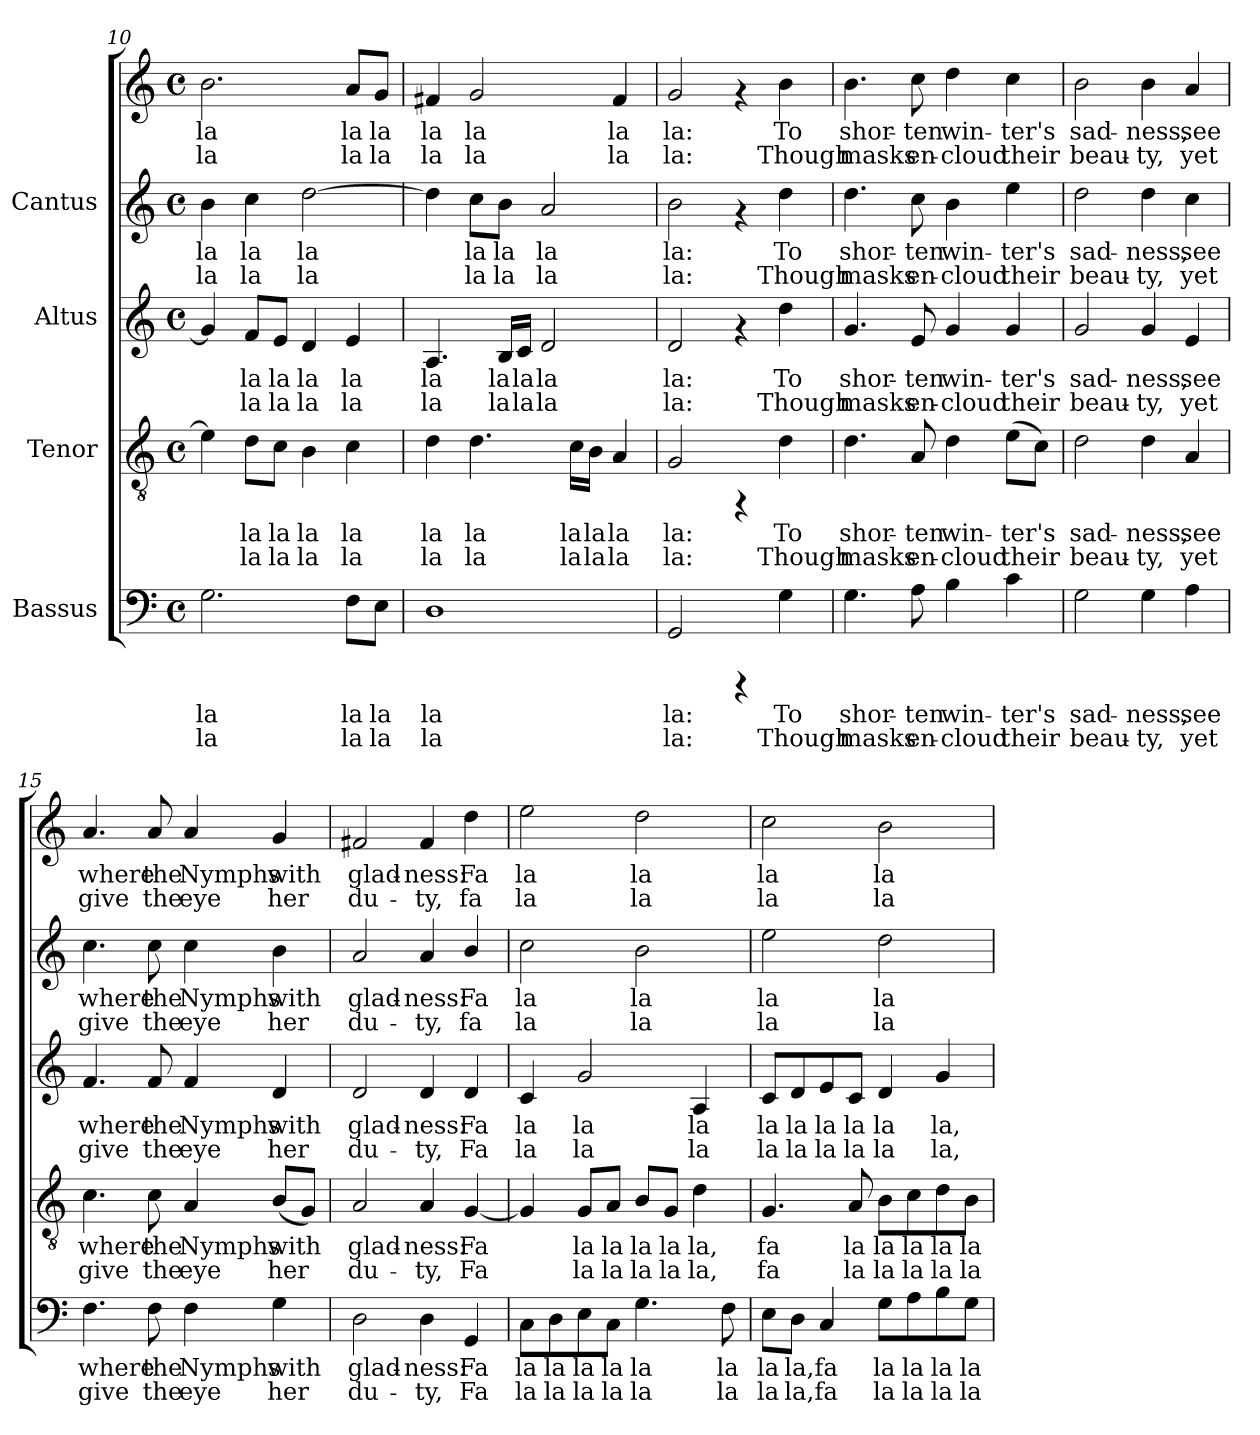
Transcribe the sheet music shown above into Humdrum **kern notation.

**kern	**text	**text	**kern	**text	**text	**kern	**text	**text	**kern	**text	**text	**kern	**text	**text
*part4	*part4	*part4	*part3	*part3	*part3	*part2	*part2	*part2	*part1	*part1	*part1	*part1	*part1	*part1
*staff5	*staff5	*staff5	*staff4	*staff4	*staff4	*staff3	*staff3	*staff3	*staff2	*staff2	*staff2	*staff1	*staff1	*staff1
*I"Bassus	*	*	*I"Tenor	*	*	*I"Altus	*	*	*I"Cantus	*	*	*	*	*
*clefF4	*	*	*clefGv2	*	*	*clefG2	*	*	*clefG2	*	*	*clefG2	*	*
*M4/4	*	*	*M4/4	*	*	*M4/4	*	*	*M4/4	*	*	*M4/4	*	*
*met(c)	*	*	*met(c)	*	*	*met(c)	*	*	*met(c)	*	*	*met(c)	*	*
=10	=10	=10	=10	=10	=10	=10	=10	=10	=10	=10	=10	=10	=10	=10
!	!LO:LY:b:cj	!LO:LY:b:cj	!	!LO:LY:b:cj	!LO:LY:b:cj	!	!LO:LY:b:cj	!LO:LY:b:cj	!	!LO:LY:b:cj	!LO:LY:b:cj	!	!LO:LY:b:cj	!LO:LY:b:cj
2.G\	la	la	4e\]	.	.	4g/]	.	.	4b\	la	la	2.b\	la	la
!	!	!	!	!LO:LY:b:cj	!LO:LY:b:cj	!	!LO:LY:b:cj	!LO:LY:b:cj	!	!LO:LY:b:cj	!LO:LY:b:cj	!	!	!
.	.	.	8d\L	la	la	8f/L	la	la	4cc\	la	la	.	.	.
!	!	!	!	!LO:LY:b:cj	!LO:LY:b:cj	!	!LO:LY:b:cj	!LO:LY:b:cj	!	!	!	!	!	!
.	.	.	8c\J	la	la	8e/J	la	la	.	.	.	.	.	.
!	!	!	!	!LO:LY:b:cj	!LO:LY:b:cj	!	!LO:LY:b:cj	!LO:LY:b:cj	!	!LO:LY:b:cj	!LO:LY:b:cj	!	!	!
.	.	.	4B\	la	la	4d/	la	la	[>2dd\	la	la	.	.	.
!	!LO:LY:b:cj	!LO:LY:b:cj	!	!LO:LY:b:cj	!LO:LY:b:cj	!	!LO:LY:b:cj	!LO:LY:b:cj	!	!	!	!	!LO:LY:b:cj	!LO:LY:b:cj
8F\L	la	la	4c\	la	la	4e/	la	la	.	.	.	8a/L	la	la
!	!LO:LY:b:cj	!LO:LY:b:cj	!	!	!	!	!	!	!	!	!	!	!LO:LY:b:cj	!LO:LY:b:cj
8E\J	la	la	.	.	.	.	.	.	.	.	.	8g/J	la	la
=11	=11	=11	=11	=11	=11	=11	=11	=11	=11	=11	=11	=11	=11	=11
!	!LO:LY:b:cj	!LO:LY:b:cj	!	!LO:LY:b:cj	!LO:LY:b:cj	!	!LO:LY:b:cj	!LO:LY:b:cj	!	!LO:LY:b:cj	!LO:LY:b:cj	!	!LO:LY:b:cj	!LO:LY:b:cj
1D	la	la	4d\	la	la	4.A/	la	la	4dd\]	.	.	4f#X/	la	la
!	!	!	!	!LO:LY:b:cj	!LO:LY:b:cj	!	!	!	!	!LO:LY:b:cj	!LO:LY:b:cj	!	!LO:LY:b:cj	!LO:LY:b:cj
.	.	.	4.d\	la	la	.	.	.	8cc\L	la	la	2g/	la	la
!	!	!	!	!	!	!	!LO:LY:b:cj	!LO:LY:b:cj	!	!LO:LY:b:cj	!LO:LY:b:cj	!	!	!
.	.	.	.	.	.	16B/L	la	la	8b\J	la	la	.	.	.
!	!	!	!	!	!	!	!LO:LY:b:cj	!LO:LY:b:cj	!	!	!	!	!	!
.	.	.	.	.	.	16c/J	la	la	.	.	.	.	.	.
!	!	!	!	!	!	!	!LO:LY:b:cj	!LO:LY:b:cj	!	!LO:LY:b:cj	!LO:LY:b:cj	!	!	!
.	.	.	.	.	.	2d/	la	la	2a/	la	la	.	.	.
!	!	!	!	!LO:LY:b:cj	!LO:LY:b:cj	!	!	!	!	!	!	!	!	!
.	.	.	16c\L	la	la	.	.	.	.	.	.	.	.	.
!	!	!	!	!LO:LY:b:cj	!LO:LY:b:cj	!	!	!	!	!	!	!	!	!
.	.	.	16B\J	la	la	.	.	.	.	.	.	.	.	.
!	!	!	!	!LO:LY:b:cj	!LO:LY:b:cj	!	!	!	!	!	!	!	!LO:LY:b:cj	!LO:LY:b:cj
.	.	.	4A/	la	la	.	.	.	.	.	.	4f#/	la	la
!!LO:LB:g=z
=12	=12	=12	=12	=12	=12	=12	=12	=12	=12	=12	=12	=12	=12	=12
!	!LO:LY:b:cj	!LO:LY:b:cj	!	!LO:LY:b:cj	!LO:LY:b:cj	!	!LO:LY:b:cj	!LO:LY:b:cj	!	!LO:LY:b:cj	!LO:LY:b:cj	!	!LO:LY:b:cj	!LO:LY:b:cj
2GG/	la:	la:	2G/	la:	la:	2d/	la:	la:	2b\	la:	la:	2g/	la:	la:
4rCCC	.	.	4rFF	.	.	4rf	.	.	4rf	.	.	4rf	.	.
!	!LO:LY:b:cj	!LO:LY:b:cj	!	!LO:LY:b:cj	!LO:LY:b:cj	!	!LO:LY:b:cj	!LO:LY:b:cj	!	!LO:LY:b:cj	!LO:LY:b:cj	!	!LO:LY:b:cj	!LO:LY:b:cj
4G\	To	Though	4d\	To	Though	4dd\	To	Though	4dd\	To	Though	4b\	To	Though
=13	=13	=13	=13	=13	=13	=13	=13	=13	=13	=13	=13	=13	=13	=13
!	!LO:LY:b:cj	!LO:LY:b:cj	!	!LO:LY:b:cj	!LO:LY:b:cj	!	!LO:LY:b:cj	!LO:LY:b:cj	!	!LO:LY:b:cj	!LO:LY:b:cj	!	!LO:LY:b:cj	!LO:LY:b:cj
4.G\	shor-	-masks	4.d\	shor-	-masks	4.g/	shor-	-masks	4.dd\	shor-	-masks	4.b\	shor-	-masks
!	!LO:LY:b:cj	!LO:LY:b:cj	!	!LO:LY:b:cj	!LO:LY:b:cj	!	!LO:LY:b:cj	!LO:LY:b:cj	!	!LO:LY:b:cj	!LO:LY:b:cj	!	!LO:LY:b:cj	!LO:LY:b:cj
8A\	ten	en-	8A/	ten	en-	8e/	ten	en-	8cc\	ten	en-	8cc\	ten	en-
!	!LO:LY:b:cj	!LO:LY:b:cj	!	!LO:LY:b:cj	!LO:LY:b:cj	!	!LO:LY:b:cj	!LO:LY:b:cj	!	!LO:LY:b:cj	!LO:LY:b:cj	!	!LO:LY:b:cj	!LO:LY:b:cj
4B\	-win-	-cloud	4d\	-win-	-cloud	4g/	-win-	-cloud	4b\	-win-	-cloud	4dd\	-win-	-cloud
!	!LO:LY:b:cj	!LO:LY:b:cj	!	!LO:LY:b:cj	!LO:LY:b:cj	!	!LO:LY:b:cj	!LO:LY:b:cj	!	!LO:LY:b:cj	!LO:LY:b:cj	!	!LO:LY:b:cj	!LO:LY:b:cj
4c\	ter's	their	(>8e\L	ter's	their	4g/	ter's	their	4ee\	ter's	their	4cc\	ter's	their
!	!	!	!	!LO:LY:b:cj	!LO:LY:b:cj	!	!	!	!	!	!	!	!	!
.	.	.	8c\J)	.	.	.	.	.	.	.	.	.	.	.
=14	=14	=14	=14	=14	=14	=14	=14	=14	=14	=14	=14	=14	=14	=14
!	!LO:LY:b:cj	!LO:LY:b:cj	!	!LO:LY:b:cj	!LO:LY:b:cj	!	!LO:LY:b:cj	!LO:LY:b:cj	!	!LO:LY:b:cj	!LO:LY:b:cj	!	!LO:LY:b:cj	!LO:LY:b:cj
2G\	sad-	-beau-	2d\	sad-	-beau-	2g/	sad-	-beau-	2dd\	sad-	-beau-	2b\	sad-	-beau-
!	!LO:LY:b:cj	!LO:LY:b:cj	!	!LO:LY:b:cj	!LO:LY:b:cj	!	!LO:LY:b:cj	!LO:LY:b:cj	!	!LO:LY:b:cj	!LO:LY:b:cj	!	!LO:LY:b:cj	!LO:LY:b:cj
4G\	-ness,	ty,	4d\	-ness,	ty,	4g/	-ness,	ty,	4dd\	-ness,	ty,	4b\	-ness,	ty,
!	!LO:LY:b:cj	!LO:LY:b:cj	!	!LO:LY:b:cj	!LO:LY:b:cj	!	!LO:LY:b:cj	!LO:LY:b:cj	!	!LO:LY:b:cj	!LO:LY:b:cj	!	!LO:LY:b:cj	!LO:LY:b:cj
4A\	see	yet	4A/	see	yet	4e/	see	yet	4cc\	see	yet	4a/	see	yet
=15	=15	=15	=15	=15	=15	=15	=15	=15	=15	=15	=15	=15	=15	=15
!	!LO:LY:b:cj	!LO:LY:b:cj	!	!LO:LY:b:cj	!LO:LY:b:cj	!	!LO:LY:b:cj	!LO:LY:b:cj	!	!LO:LY:b:cj	!LO:LY:b:cj	!	!LO:LY:b:cj	!LO:LY:b:cj
4.F\	where	give	4.c\	where	give	4.f/	where	give	4.cc\	where	give	4.a/	where	give
!	!LO:LY:b:cj	!LO:LY:b:cj	!	!LO:LY:b:cj	!LO:LY:b:cj	!	!LO:LY:b:cj	!LO:LY:b:cj	!	!LO:LY:b:cj	!LO:LY:b:cj	!	!LO:LY:b:cj	!LO:LY:b:cj
8F\	the	the	8c\	the	the	8f/	the	the	8cc\	the	the	8a/	the	the
!	!LO:LY:b:cj	!LO:LY:b:cj	!	!LO:LY:b:cj	!LO:LY:b:cj	!	!LO:LY:b:cj	!LO:LY:b:cj	!	!LO:LY:b:cj	!LO:LY:b:cj	!	!LO:LY:b:cj	!LO:LY:b:cj
4F\	Nymphs	eye	4A/	Nymphs	eye	4f/	Nymphs	eye	4cc\	Nymphs	eye	4a/	Nymphs	eye
!	!LO:LY:b:cj	!LO:LY:b:cj	!	!LO:LY:b:cj	!LO:LY:b:cj	!	!LO:LY:b:cj	!LO:LY:b:cj	!	!LO:LY:b:cj	!LO:LY:b:cj	!	!LO:LY:b:cj	!LO:LY:b:cj
4G\	with	her	(<8B/L	with	her	4d/	with	her	4b\	with	her	4g/	with	her
!	!	!	!	!LO:LY:b:cj	!LO:LY:b:cj	!	!	!	!	!	!	!	!	!
.	.	.	8G/J)	.	.	.	.	.	.	.	.	.	.	.
=16	=16	=16	=16	=16	=16	=16	=16	=16	=16	=16	=16	=16	=16	=16
!	!LO:LY:b:cj	!LO:LY:b:cj	!	!LO:LY:b:cj	!LO:LY:b:cj	!	!LO:LY:b:cj	!LO:LY:b:cj	!	!LO:LY:b:cj	!LO:LY:b:cj	!	!LO:LY:b:cj	!LO:LY:b:cj
2D\	glad-	-du-	2A/	glad-	-du-	2d/	glad-	-du-	2a/	glad-	-du-	2f#X/	glad-	-du-
!	!LO:LY:b:cj	!LO:LY:b:cj	!	!LO:LY:b:cj	!LO:LY:b:cj	!	!LO:LY:b:cj	!LO:LY:b:cj	!	!LO:LY:b:cj	!LO:LY:b:cj	!	!LO:LY:b:cj	!LO:LY:b:cj
4D\	-ness:	ty,	4A/	-ness:	ty,	4d/	-ness:	ty,	4a/	-ness:	ty,	4f#/	-ness:	ty,
!	!LO:LY:b:cj	!LO:LY:b:cj	!	!LO:LY:b:cj	!LO:LY:b:cj	!	!LO:LY:b:cj	!LO:LY:b:cj	!	!LO:LY:b:cj	!LO:LY:b:cj	!	!LO:LY:b:cj	!LO:LY:b:cj
4GG/	Fa	Fa	[<4G/	Fa	Fa	4d/	Fa	Fa	4b/	Fa	fa	4dd\	Fa	fa
!!LO:PB:g=z
=17	=17	=17	=17	=17	=17	=17	=17	=17	=17	=17	=17	=17	=17	=17
!	!LO:LY:b:cj	!LO:LY:b:cj	!	!LO:LY:b:cj	!LO:LY:b:cj	!	!LO:LY:b:cj	!LO:LY:b:cj	!	!LO:LY:b:cj	!LO:LY:b:cj	!	!LO:LY:b:cj	!LO:LY:b:cj
8C\L	la	la	4G/]	.	.	4c/	la	la	2cc\	la	la	2ee\	la	la
!	!LO:LY:b:cj	!LO:LY:b:cj	!	!	!	!	!	!	!	!	!	!	!	!
8D\	la	la	.	.	.	.	.	.	.	.	.	.	.	.
!	!LO:LY:b:cj	!LO:LY:b:cj	!	!LO:LY:b:cj	!LO:LY:b:cj	!	!LO:LY:b:cj	!LO:LY:b:cj	!	!	!	!	!	!
8E\	la	la	8G/L	la	la	2g/	la	la	.	.	.	.	.	.
!	!LO:LY:b:cj	!LO:LY:b:cj	!	!LO:LY:b:cj	!LO:LY:b:cj	!	!	!	!	!	!	!	!	!
8C\J	la	la	8A/J	la	la	.	.	.	.	.	.	.	.	.
!	!LO:LY:b:cj	!LO:LY:b:cj	!	!LO:LY:b:cj	!LO:LY:b:cj	!	!	!	!	!LO:LY:b:cj	!LO:LY:b:cj	!	!LO:LY:b:cj	!LO:LY:b:cj
4.G\	la	la	8B/L	la	la	.	.	.	2b\	la	la	2dd\	la	la
!	!	!	!	!LO:LY:b:cj	!LO:LY:b:cj	!	!	!	!	!	!	!	!	!
.	.	.	8G/J	la	la	.	.	.	.	.	.	.	.	.
!	!	!	!	!LO:LY:b:cj	!LO:LY:b:cj	!	!LO:LY:b:cj	!LO:LY:b:cj	!	!	!	!	!	!
.	.	.	4d\	la,	la,	4A/	la	la	.	.	.	.	.	.
!	!LO:LY:b:cj	!LO:LY:b:cj	!	!	!	!	!	!	!	!	!	!	!	!
8F\	la	la	.	.	.	.	.	.	.	.	.	.	.	.
=18	=18	=18	=18	=18	=18	=18	=18	=18	=18	=18	=18	=18	=18	=18
!	!LO:LY:b:cj	!LO:LY:b:cj	!	!LO:LY:b:cj	!LO:LY:b:cj	!	!LO:LY:b:cj	!LO:LY:b:cj	!	!LO:LY:b:cj	!LO:LY:b:cj	!	!LO:LY:b:cj	!LO:LY:b:cj
8E\L	la	la	4.G/	fa	fa	8c/L	la	la	2ee\	la	la	2cc\	la	la
!	!LO:LY:b:cj	!LO:LY:b:cj	!	!	!	!	!LO:LY:b:cj	!LO:LY:b:cj	!	!	!	!	!	!
8D\J	la,	la,	.	.	.	8d/	la	la	.	.	.	.	.	.
!	!LO:LY:b:cj	!LO:LY:b:cj	!	!	!	!	!LO:LY:b:cj	!LO:LY:b:cj	!	!	!	!	!	!
4C/	fa	fa	.	.	.	8e/	la	la	.	.	.	.	.	.
!	!	!	!	!LO:LY:b:cj	!LO:LY:b:cj	!	!LO:LY:b:cj	!LO:LY:b:cj	!	!	!	!	!	!
.	.	.	8A/	la	la	8c/J	la	la	.	.	.	.	.	.
!	!LO:LY:b:cj	!LO:LY:b:cj	!	!LO:LY:b:cj	!LO:LY:b:cj	!	!LO:LY:b:cj	!LO:LY:b:cj	!	!LO:LY:b:cj	!LO:LY:b:cj	!	!LO:LY:b:cj	!LO:LY:b:cj
8G\L	la	la	8B\L	la	la	4d/	la	la	2dd\	la	la	2b\	la	la
!	!LO:LY:b:cj	!LO:LY:b:cj	!	!LO:LY:b:cj	!LO:LY:b:cj	!	!	!	!	!	!	!	!	!
8A\	la	la	8c\	la	la	.	.	.	.	.	.	.	.	.
!	!LO:LY:b:cj	!LO:LY:b:cj	!	!LO:LY:b:cj	!LO:LY:b:cj	!	!LO:LY:b:cj	!LO:LY:b:cj	!	!	!	!	!	!
8B\	la	la	8d\	la	la	4g/	la,	la,	.	.	.	.	.	.
!	!LO:LY:b:cj	!LO:LY:b:cj	!	!LO:LY:b:cj	!LO:LY:b:cj	!	!	!	!	!	!	!	!	!
8G\J	la	la	8B\J	la	la	.	.	.	.	.	.	.	.	.
=	=	=	=	=	=	=	=	=	=	=	=	=	=	=
*-	*-	*-	*-	*-	*-	*-	*-	*-	*-	*-	*-	*-	*-	*-
